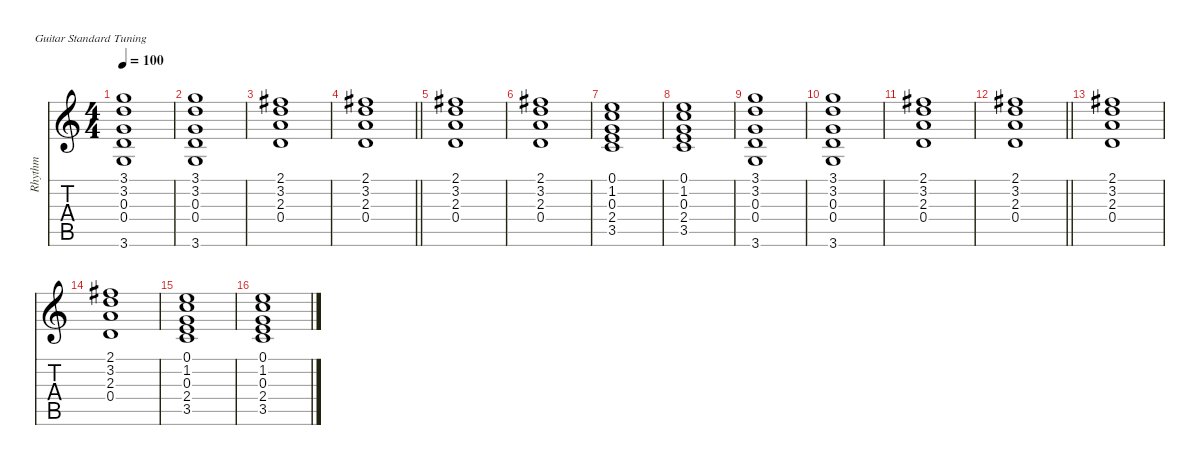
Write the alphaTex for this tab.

\defaultSystemsLayout 8
\hideDynamics
\bracketExtendMode nobrackets
\otherSystemsTrackNameOrientation horizontal
\track ("Rhythm" "Rhythm") {instrument acousticguitarsteel}
\staff {score tabs}
\tuning (E4 B3 G3 D3 A2 E2)
\ts (4 4)
\tempo 100
\clef g2
\ks c
(3.6 0.4 0.3 3.2 3.1).1{dy mf beam Up} |
(3.1 3.2 0.3 0.4 3.6).1{beam Up} |
(2.1{acc #} 3.2 2.3 0.4).1{beam Up} |
\barLineRight lightlight
(0.4 2.3 3.2 2.1{acc #}).1{beam Up} |
(0.4 2.3 3.2 2.1{acc #}).1{beam Up} |
(2.1{acc #} 3.2 2.3 0.4).1{beam Up} |
(3.5 2.4 0.3 1.2 0.1).1{beam Up} |
(0.1 1.2 0.3 2.4 3.5).1{beam Up} |
(3.6 0.4 0.3 3.2 3.1).1{beam Up} |
(3.1 3.2 0.3 0.4 3.6).1{beam Up} |
(2.1{acc #} 3.2 2.3 0.4).1{beam Up} |
\barLineRight lightlight
(0.4 2.3 3.2 2.1{acc #}).1{beam Up} |
(0.4 2.3 3.2 2.1{acc #}).1{beam Up} |
(2.1{acc #} 3.2 2.3 0.4).1{beam Up} |
(3.5 2.4 0.3 1.2 0.1).1{beam Up} |
(0.1 1.2 0.3 2.4 3.5).1{beam Up}
